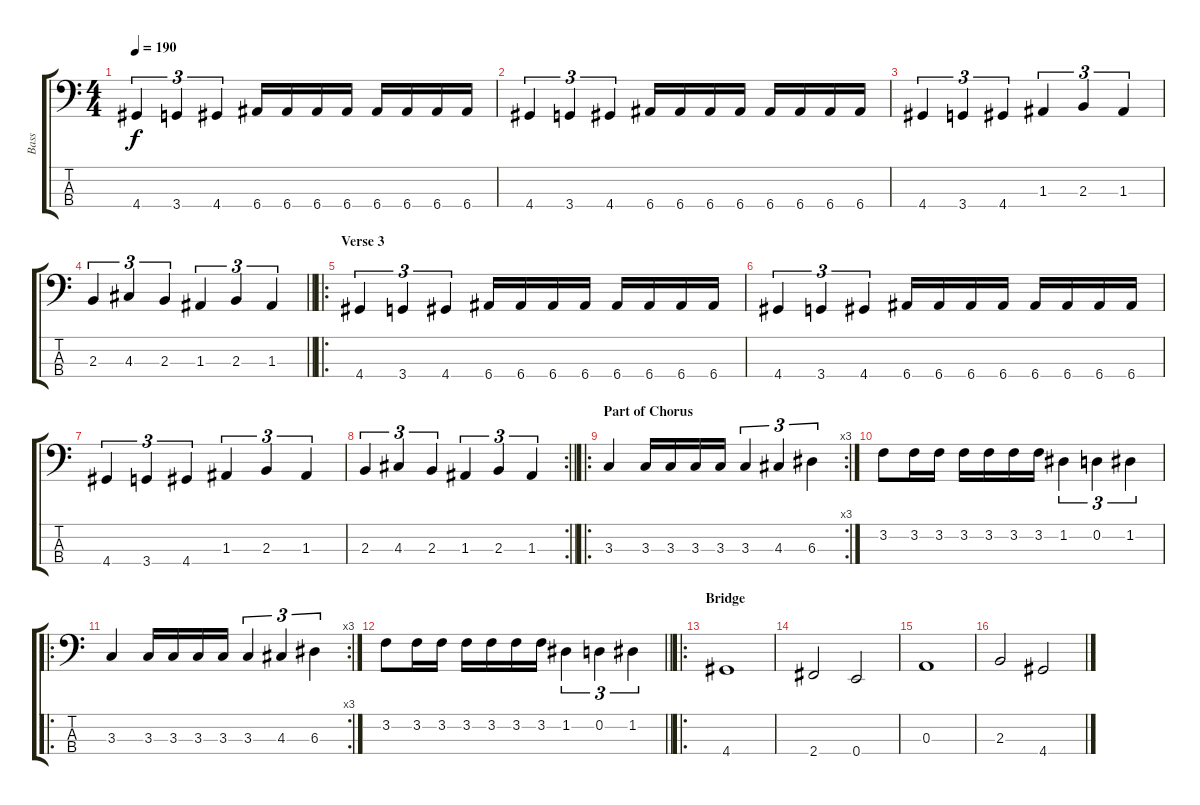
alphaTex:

\track ("Bass" "Bass") {instrument electricbasspick}
\staff {score tabs}
\tuning (G2 D2 A1 E1) {hide}
\ts (4 4)
\section ("" "")
\tempo 190
\clef f4
\ks c
4.4.4{tu (3 2) dy f} 3.4.4{tu (3 2)} 4.4.4{tu (3 2)} 6.4.16 6.4.16 6.4.16 6.4.16 6.4.16 6.4.16 6.4.16 6.4.16 |
4.4.4{tu (3 2)} 3.4.4{tu (3 2)} 4.4.4{tu (3 2)} 6.4.16 6.4.16 6.4.16 6.4.16 6.4.16 6.4.16 6.4.16 6.4.16 |
4.4.4{tu (3 2)} 3.4.4{tu (3 2)} 4.4.4{tu (3 2)} 1.3.4{tu (3 2)} 2.3.4{tu (3 2)} 1.3.4{tu (3 2)} |
\barLineRight lightlight
2.3.4{tu (3 2)} 4.3.4{tu (3 2)} 2.3.4{tu (3 2)} 1.3.4{tu (3 2)} 2.3.4{tu (3 2)} 1.3.4{tu (3 2)} |
\ro
\section ("" "Verse 3")
4.4.4{tu (3 2)} 3.4.4{tu (3 2)} 4.4.4{tu (3 2)} 6.4.16 6.4.16 6.4.16 6.4.16 6.4.16 6.4.16 6.4.16 6.4.16 |
4.4.4{tu (3 2)} 3.4.4{tu (3 2)} 4.4.4{tu (3 2)} 6.4.16 6.4.16 6.4.16 6.4.16 6.4.16 6.4.16 6.4.16 6.4.16 |
4.4.4{tu (3 2)} 3.4.4{tu (3 2)} 4.4.4{tu (3 2)} 1.3.4{tu (3 2)} 2.3.4{tu (3 2)} 1.3.4{tu (3 2)} |
\rc 2
\barLineRight lightlight
2.3.4{tu (3 2)} 4.3.4{tu (3 2)} 2.3.4{tu (3 2)} 1.3.4{tu (3 2)} 2.3.4{tu (3 2)} 1.3.4{tu (3 2)} |
\ro
\rc 3
\section ("" "Part of Chorus")
3.3.4 3.3.16 3.3.16 3.3.16 3.3.16 3.3.4{tu (3 2)} 4.3.4{tu (3 2)} 6.3.4{tu (3 2)} |
3.2.8 3.2.16 3.2.16 3.2.16 3.2.16 3.2.16 3.2.16 1.2.4{tu (3 2)} 0.2.4{tu (3 2)} 1.2.4{tu (3 2)} |
\ro
\rc 3
3.3.4 3.3.16 3.3.16 3.3.16 3.3.16 3.3.4{tu (3 2)} 4.3.4{tu (3 2)} 6.3.4{tu (3 2)} |
\barLineRight lightlight
3.2.8 3.2.16 3.2.16 3.2.16 3.2.16 3.2.16 3.2.16 1.2.4{tu (3 2)} 0.2.4{tu (3 2)} 1.2.4{tu (3 2)} |
\ro
\section ("" "Bridge")
4.4.1 |
2.4.2 0.4.2 |
0.3.1 |
2.3.2 4.4.2
